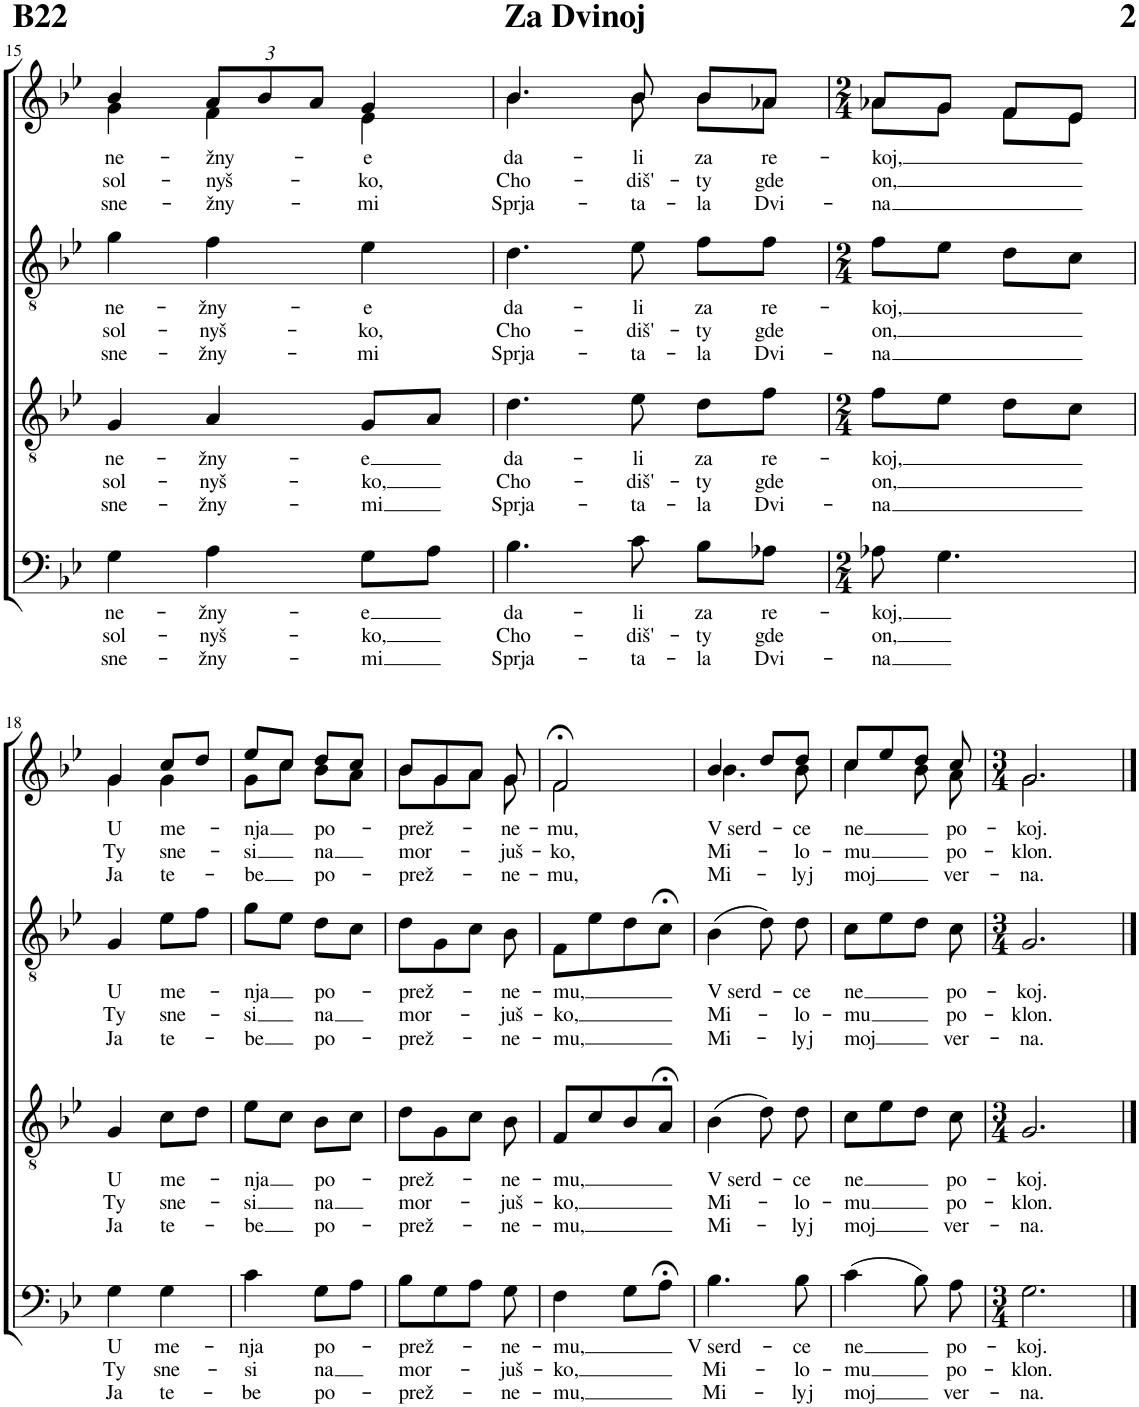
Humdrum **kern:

**kern	**text	**text	**text	**kern	**text	**text	**text	**kern	**text	**text	**text	**kern	**text	**text	**text
*part4	*part4	*part4	*part4	*part3	*part3	*part3	*part3	*part2	*part2	*part2	*part2	*part1	*part1	*part1	*part1
*staff4	*staff4	*staff4	*staff4	*staff3	*staff3	*staff3	*staff3	*staff2	*staff2	*staff2	*staff2	*staff1	*staff1	*staff1	*staff1
*I"Bass	*	*	*	*I"Tenor	*	*	*	*I"Alto	*	*	*	*I"Soprano	*	*	*
!!LO:PB:g=z
*clefF4	*	*	*	*clefGv2	*	*	*	*clefGv2	*	*	*	*clefG2	*	*	*
*k[b-e-]	*	*	*	*k[b-e-]	*	*	*	*k[b-e-]	*	*	*	*k[b-e-]	*	*	*
*M3/4	*	*	*	*M3/4	*	*	*	*M3/4	*	*	*	*M3/4	*	*	*
=15	=15	=15	=15	=15	=15	=15	=15	=15	=15	=15	=15	=15	=15	=15	=15
!	!LO:LY:b	!LO:LY:b	!LO:LY:b	!	!LO:LY:b	!LO:LY:b	!LO:LY:b	!	!LO:LY:b	!LO:LY:b	!LO:LY:b	!	!LO:LY:b	!LO:LY:b	!LO:LY:b
*	*	*	*	*	*	*	*	*	*	*	*	*^	*	*	*
4G\	ne-	sol-	sne-	4G/	ne-	sol-	sne-	4g\	ne-	sol-	sne-	4b-/	4g\	ne-	sol-	sne-
!	!LO:LY:b	!LO:LY:b	!LO:LY:b	!	!LO:LY:b	!LO:LY:b	!LO:LY:b	!	!LO:LY:b	!LO:LY:b	!LO:LY:b	!	!	!	!	!
*	*	*	*	*	*	*	*	*	*	*	*	*Xbrackettup	*	*	*	*
!	!	!	!	!	!	!	!	!	!	!	!	!	!	!LO:LY:b	!LO:LY:b	!LO:LY:b
4A\	-žny-	-nyš-	-žny-	4A/	-žny-	-nyš-	-žny-	4f\	-žny-	-nyš-	-žny-	12a/L	4f\	-žny-	-nyš-	-žny-
.	.	.	.	.	.	.	.	.	.	.	.	12b-/	.	.	.	.
.	.	.	.	.	.	.	.	.	.	.	.	12a/J	.	.	.	.
!	!LO:LY:b	!LO:LY:b	!LO:LY:b	!	!LO:LY:b	!LO:LY:b	!LO:LY:b	!	!LO:LY:b	!LO:LY:b	!LO:LY:b	!	!	!LO:LY:b	!LO:LY:b	!LO:LY:b
8G\L	-e	-ko,	-mi	8G/L	-e	-ko,	-mi	4e-\	-e	-ko,	-mi	4g/	4e-\	-e	-ko,	-mi
8A\J	.	.	.	8A/J	.	.	.	.	.	.	.	.	.	.	.	.
=16	=16	=16	=16	=16	=16	=16	=16	=16	=16	=16	=16	=16	=16	=16	=16	=16
!	!LO:LY:b	!LO:LY:b	!LO:LY:b	!	!LO:LY:b	!LO:LY:b	!LO:LY:b	!	!LO:LY:b	!LO:LY:b	!LO:LY:b	!	!	!LO:LY:b	!LO:LY:b	!LO:LY:b
4.B-\	da-	Cho-	Sprja-	4.d\	da-	Cho-	Sprja-	4.d\	da-	Cho-	Sprja-	4.b-/	4.b-\	da-	Cho-	Sprja-
!	!LO:LY:b	!LO:LY:b	!LO:LY:b	!	!LO:LY:b	!LO:LY:b	!LO:LY:b	!	!LO:LY:b	!LO:LY:b	!LO:LY:b	!	!	!LO:LY:b	!LO:LY:b	!LO:LY:b
8c\	-li	-diš'-	-ta-	8e-\	-li	-diš'-	-ta-	8e-\	-li	-diš'-	-ta-	8b-/	8b-\	-li	-diš'-	-ta-
!	!LO:LY:b	!LO:LY:b	!LO:LY:b	!	!LO:LY:b	!LO:LY:b	!LO:LY:b	!	!LO:LY:b	!LO:LY:b	!LO:LY:b	!	!	!LO:LY:b	!LO:LY:b	!LO:LY:b
8B-\L	za	-ty	-la	8d\L	za	-ty	-la	8f\L	za	-ty	-la	8b-/L	8b-\L	za	-ty	-la
!	!LO:LY:b	!LO:LY:b	!LO:LY:b	!	!LO:LY:b	!LO:LY:b	!LO:LY:b	!	!LO:LY:b	!LO:LY:b	!LO:LY:b	!	!	!LO:LY:b	!LO:LY:b	!LO:LY:b
8A-X\J	re-	gde	Dvi-	8f\J	re-	gde	Dvi-	8f\J	re-	gde	Dvi-	8a-X/J	8a-\J	re-	gde	Dvi-
=17	=17	=17	=17	=17	=17	=17	=17	=17	=17	=17	=17	=17	=17	=17	=17	=17
*M2/4	*	*	*	*M2/4	*	*	*	*M2/4	*	*	*	*M2/4	*	*	*	*
!	!LO:LY:b	!LO:LY:b	!LO:LY:b	!	!LO:LY:b	!LO:LY:b	!LO:LY:b	!	!LO:LY:b	!LO:LY:b	!LO:LY:b	!	!	!LO:LY:b	!LO:LY:b	!LO:LY:b
8A-X\	-koj,	on,	-na	8f\L	-koj,	on,	-na	8f\L	-koj,	on,	-na	8a-X/L	8a-\L	-koj,	on,	-na
4.G\	.	.	.	8e-\J	.	.	.	8e-\J	.	.	.	8g/J	8g\J	.	.	.
.	.	.	.	8d\L	.	.	.	8d\L	.	.	.	8f/L	8f\L	.	.	.
.	.	.	.	8c\J	.	.	.	8c\J	.	.	.	8e-/J	8e-\J	.	.	.
!!LO:LB:g=z	!!
=18	=18	=18	=18	=18	=18	=18	=18	=18	=18	=18	=18	=18	=18	=18	=18	=18
!	!LO:LY:b	!LO:LY:b	!LO:LY:b	!	!LO:LY:b	!LO:LY:b	!LO:LY:b	!	!LO:LY:b	!LO:LY:b	!LO:LY:b	!	!	!LO:LY:b	!LO:LY:b	!LO:LY:b
4G\	U	Ty	Ja	4G/	U	Ty	Ja	4G/	U	Ty	Ja	4g/	4g\	U	Ty	Ja
!	!LO:LY:b	!LO:LY:b	!LO:LY:b	!	!LO:LY:b	!LO:LY:b	!LO:LY:b	!	!LO:LY:b	!LO:LY:b	!LO:LY:b	!	!	!LO:LY:b	!LO:LY:b	!LO:LY:b
4G\	me-	sne-	te-	8c\L	me-	sne-	te-	8e-\L	me-	sne-	te-	8cc/L	4g\	me-	sne-	te-
.	.	.	.	8d\J	.	.	.	8f\J	.	.	.	8dd/J	.	.	.	.
=19	=19	=19	=19	=19	=19	=19	=19	=19	=19	=19	=19	=19	=19	=19	=19	=19
!	!LO:LY:b	!LO:LY:b	!LO:LY:b	!	!LO:LY:b	!LO:LY:b	!LO:LY:b	!	!LO:LY:b	!LO:LY:b	!LO:LY:b	!	!	!LO:LY:b	!LO:LY:b	!LO:LY:b
4c\	-nja	-si	-be	8e-\L	-nja	-si	-be	8g\L	-nja	-si	-be	8ee-/L	8g\L	-nja	-si	-be
.	.	.	.	8c\J	.	.	.	8e-\J	.	.	.	8cc/J	8cc\J	.	.	.
!	!LO:LY:b	!LO:LY:b	!LO:LY:b	!	!LO:LY:b	!LO:LY:b	!LO:LY:b	!	!LO:LY:b	!LO:LY:b	!LO:LY:b	!	!	!LO:LY:b	!LO:LY:b	!LO:LY:b
8G\L	po-	na	po-	8B-\L	po-	na	po-	8d\L	po-	na	po-	8dd/L	8b-\L	po-	na	po-
8A\J	.	.	.	8c\J	.	.	.	8c\J	.	.	.	8cc/J	8a\J	.	.	.
=20	=20	=20	=20	=20	=20	=20	=20	=20	=20	=20	=20	=20	=20	=20	=20	=20
!	!LO:LY:b	!LO:LY:b	!LO:LY:b	!	!LO:LY:b	!LO:LY:b	!LO:LY:b	!	!LO:LY:b	!LO:LY:b	!LO:LY:b	!	!	!LO:LY:b	!LO:LY:b	!LO:LY:b
8B-\L	-prež-	mor-	-prež-	8d\L	-prež-	mor-	-prež-	8d\L	-prež-	mor-	-prež-	8b-/L	8b-\L	-prež-	mor-	-prež-
8G\	.	.	.	8G\	.	.	.	8G\	.	.	.	8g/	8g\	.	.	.
8A\J	.	.	.	8c\J	.	.	.	8c\J	.	.	.	8a/J	8a\J	.	.	.
!	!LO:LY:b	!LO:LY:b	!LO:LY:b	!	!LO:LY:b	!LO:LY:b	!LO:LY:b	!	!LO:LY:b	!LO:LY:b	!LO:LY:b	!	!	!LO:LY:b	!LO:LY:b	!LO:LY:b
8G\	-ne-	-juš-	-ne-	8B-\	-ne-	-juš-	-ne-	8B-\	-ne-	-juš-	-ne-	8g/	8g\	-ne-	-juš-	-ne-
=21	=21	=21	=21	=21	=21	=21	=21	=21	=21	=21	=21	=21	=21	=21	=21	=21
!	!LO:LY:b	!LO:LY:b	!LO:LY:b	!	!LO:LY:b	!LO:LY:b	!LO:LY:b	!	!LO:LY:b	!LO:LY:b	!LO:LY:b	!	!	!LO:LY:b	!LO:LY:b	!LO:LY:b
4F\	-mu,	-ko,	-mu,	8F/L	-mu,	-ko,	-mu,	8F\L	-mu,	-ko,	-mu,	2f;</	2f\	-mu,	-ko,	-mu,
.	.	.	.	8c/	.	.	.	8e-\	.	.	.	.	.	.	.	.
8G\L	.	.	.	8B-/	.	.	.	8d\	.	.	.	.	.	.	.	.
8A;<\J	.	.	.	8A;</J	.	.	.	8c;<\J	.	.	.	.	.	.	.	.
=22	=22	=22	=22	=22	=22	=22	=22	=22	=22	=22	=22	=22	=22	=22	=22	=22
!	!LO:LY:b	!LO:LY:b	!LO:LY:b	!	!LO:LY:b	!LO:LY:b	!LO:LY:b	!	!LO:LY:b	!LO:LY:b	!LO:LY:b	!	!	!LO:LY:b	!LO:LY:b	!LO:LY:b
4.B-\	V serd-	Mi-	Mi-	(4B-\	V serd-	Mi-	Mi-	(4B-\	V serd-	Mi-	Mi-	4b-/	4.b-\	V serd-	Mi-	Mi-
.	.	.	.	8d\)	.	.	.	8d\)	.	.	.	8dd/L	.	.	.	.
!	!LO:LY:b	!LO:LY:b	!LO:LY:b	!	!LO:LY:b	!LO:LY:b	!LO:LY:b	!	!LO:LY:b	!LO:LY:b	!LO:LY:b	!	!	!LO:LY:b	!LO:LY:b	!LO:LY:b
8B-\	-ce	-lo-	-lyj	8d\	-ce	-lo-	-lyj	8d\	-ce	-lo-	-lyj	8dd/J	8b-\	-ce	-lo-	-lyj
=23	=23	=23	=23	=23	=23	=23	=23	=23	=23	=23	=23	=23	=23	=23	=23	=23
!	!LO:LY:b	!LO:LY:b	!LO:LY:b	!	!LO:LY:b	!LO:LY:b	!LO:LY:b	!	!LO:LY:b	!LO:LY:b	!LO:LY:b	!	!	!LO:LY:b	!LO:LY:b	!LO:LY:b
(4c\	ne	-mu	moj	8c\L	ne	-mu	moj	8c\L	ne	-mu	moj	8cc/L	4cc\	ne	-mu	moj
.	.	.	.	8e-\	.	.	.	8e-\	.	.	.	8ee-/	.	.	.	.
8B-\)	.	.	.	8d\J	.	.	.	8d\J	.	.	.	8dd/J	8b-\	.	.	.
!	!LO:LY:b	!LO:LY:b	!LO:LY:b	!	!LO:LY:b	!LO:LY:b	!LO:LY:b	!	!LO:LY:b	!LO:LY:b	!LO:LY:b	!	!	!LO:LY:b	!LO:LY:b	!LO:LY:b
8A\	po-	po-	ver-	8c\	po-	po-	ver-	8c\	po-	po-	ver-	8cc/	8a\	po-	po-	ver-
=24	=24	=24	=24	=24	=24	=24	=24	=24	=24	=24	=24	=24	=24	=24	=24	=24
*M3/4	*	*	*	*M3/4	*	*	*	*M3/4	*	*	*	*M3/4	*	*	*	*
!	!LO:LY:b	!LO:LY:b	!LO:LY:b	!	!LO:LY:b	!LO:LY:b	!LO:LY:b	!	!LO:LY:b	!LO:LY:b	!LO:LY:b	!	!	!LO:LY:b	!LO:LY:b	!LO:LY:b
2.G\	-koj.	-klon.	-na.	2.G/	-koj.	-klon.	-na.	2.G/	-koj.	-klon.	-na.	2.g/	2.g\	-koj.	-klon.	-na.
*	*	*	*	*	*	*	*	*	*	*	*	*v	*v	*	*	*
==	==	==	==	==	==	==	==	==	==	==	==	==	==	==	==
*-	*-	*-	*-	*-	*-	*-	*-	*-	*-	*-	*-	*-	*-	*-	*-
